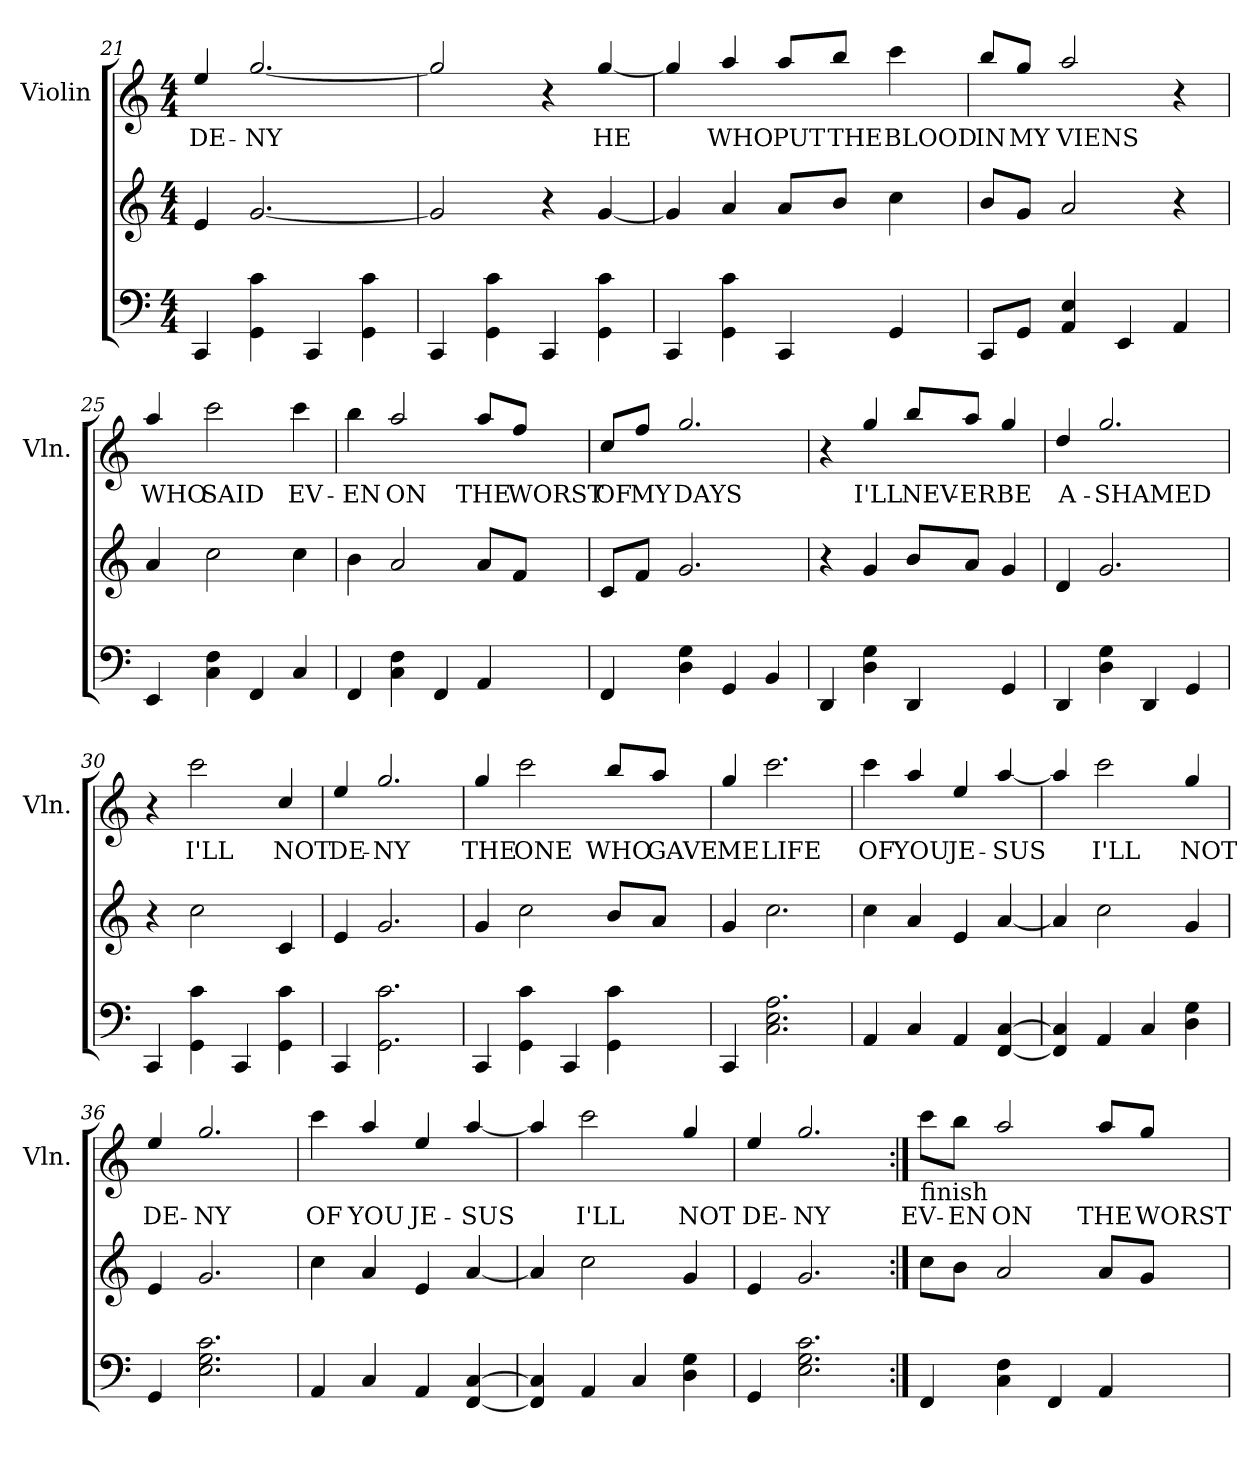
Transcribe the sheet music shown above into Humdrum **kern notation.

**kern	**kern	**kern	**text
*part2	*part2	*part1	*part1
*staff3	*staff2	*staff1	*staff1
*	*	*I"Violin	*
*	*	*I'Vln.	*
*clefF4	*clefG2	*clefG2	*
*k[]	*k[]	*k[]	*
*M4/4	*M4/4	*M4/4	*
=21	=21	=21	=21
!	!	!	!LO:LY:b
4CC/	4e/	4ee/	DE-
!	!	!	!LO:LY:b
4GG\ 4c\	[2.g/	[2.gg/	-NY
4CC/	.	.	.
4GG\ 4c\	.	.	.
!!LO:LB:g=z
=22	=22	=22	=22
4CC/	2g/]	2gg/]	.
4GG\ 4c\	.	.	.
4CC/	4r	4r	.
!	!	!	!LO:LY:b
4GG\ 4c\	[4g/	[4gg/	HE
=23	=23	=23	=23
4CC/	4g/]	4gg/]	.
!	!	!	!LO:LY:b
4GG\ 4c\	4a/	4aa/	WHO
!	!	!	!LO:LY:b
4CC/	8a/L	8aa/L	PUT
!	!	!	!LO:LY:b
.	8b/J	8bb/J	THE
!	!	!	!LO:LY:b
4GG/	4cc\	4ccc\	BLOOD
=24	=24	=24	=24
!	!	!	!LO:LY:b
8CC/L	8b/L	8bb/L	IN
!	!	!	!LO:LY:b
8GG/J	8g/J	8gg/J	MY
!	!	!	!LO:LY:b
4AA/ 4E/	2a/	2aa/	VIENS
4EE/	.	.	.
4AA/	4r	4r	.
=25	=25	=25	=25
!	!	!	!LO:LY:b
4EE/	4a/	4aa/	WHO
!	!	!	!LO:LY:b
4C\ 4F\	2cc\	2ccc\	SAID
4FF/	.	.	.
!	!	!	!LO:LY:b
4C/	4cc\	4ccc\	EV-
!!LO:PB:g=z
=26	=26	=26	=26
!	!	!	!LO:LY:b
4FF/	4b\	4bb\	-EN
!	!	!	!LO:LY:b
4C\ 4F\	2a/	2aa/	ON
4FF/	.	.	.
!	!	!	!LO:LY:b
4AA/	8a/L	8aa/L	THE
!	!	!	!LO:LY:b
.	8f/J	8ff/J	WORST
=27	=27	=27	=27
!	!	!	!LO:LY:b
4FF/	8c/L	8cc/L	OF
!	!	!	!LO:LY:b
.	8f/J	8ff/J	MY
!	!	!	!LO:LY:b
4D\ 4G\	2.g/	2.gg/	DAYS
4GG/	.	.	.
4BB/	.	.	.
=28	=28	=28	=28
4DD/	4r	4r	.
!	!	!	!LO:LY:b
4D\ 4G\	4g/	4gg/	I'LL
!	!	!	!LO:LY:b
4DD/	8b/L	8bb/L	NEV-
!	!	!	!LO:LY:b
.	8a/J	8aa/J	-ER
!	!	!	!LO:LY:b
4GG/	4g/	4gg/	BE
=29	=29	=29	=29
!	!	!	!LO:LY:b
4DD/	4d/	4dd/	A-
!	!	!	!LO:LY:b
4D\ 4G\	2.g/	2.gg/	-SHAMED
4DD/	.	.	.
4GG/	.	.	.
!!LO:LB:g=z
=30	=30	=30	=30
4CC/	4r	4r	.
!	!	!	!LO:LY:b
4GG\ 4c\	2cc\	2ccc\	I'LL
4CC/	.	.	.
!	!	!	!LO:LY:b
4GG\ 4c\	4c/	4cc/	NOT
=31	=31	=31	=31
!	!	!	!LO:LY:b
4CC/	4e/	4ee/	DE-
!	!	!	!LO:LY:b
2.GG\ 2.c\	2.g/	2.gg/	-NY
=32	=32	=32	=32
!	!	!	!LO:LY:b
4CC/	4g/	4gg/	THE
!	!	!	!LO:LY:b
4GG\ 4c\	2cc\	2ccc\	ONE
4CC/	.	.	.
!	!	!	!LO:LY:b
4GG\ 4c\	8b/L	8bb/L	WHO
!	!	!	!LO:LY:b
.	8a/J	8aa/J	GAVE
=33	=33	=33	=33
!	!	!	!LO:LY:b
4CC/	4g/	4gg/	ME
!	!	!	!LO:LY:b
2.C\ 2.E\ 2.A\	2.cc\	2.ccc\	LIFE
=34	=34	=34	=34
!	!	!	!LO:LY:b
4AA/	4cc\	4ccc\	OF
!	!	!	!LO:LY:b
4C/	4a/	4aa/	YOU
!	!	!	!LO:LY:b
4AA/	4e/	4ee/	JE-
!	!	!	!LO:LY:b
[4FF/ [4C/	[4a/	[4aa/	-SUS
!!LO:LB:g=z
=35	=35	=35	=35
4FF/] 4C/]	4a/]	4aa/]	.
!	!	!	!LO:LY:b
4AA/	2cc\	2ccc\	I'LL
4C/	.	.	.
!	!	!	!LO:LY:b
4D\ 4G\	4g/	4gg/	NOT
=36	=36	=36	=36
!	!	!	!LO:LY:b
4GG/	4e/	4ee/	DE-
!	!	!	!LO:LY:b
2.E\ 2.G\ 2.c\	2.g/	2.gg/	-NY
=37	=37	=37	=37
!	!	!	!LO:LY:b
4AA/	4cc\	4ccc\	OF
!	!	!	!LO:LY:b
4C/	4a/	4aa/	YOU
!	!	!	!LO:LY:b
4AA/	4e/	4ee/	JE-
!	!	!	!LO:LY:b
[4FF/ [4C/	[4a/	[4aa/	-SUS
=38	=38	=38	=38
4FF/] 4C/]	4a/]	4aa/]	.
!	!	!	!LO:LY:b
4AA/	2cc\	2ccc\	I'LL
4C/	.	.	.
!	!	!	!LO:LY:b
4D\ 4G\	4g/	4gg/	NOT
=39	=39	=39	=39
!	!	!	!LO:LY:b
4GG/	4e/	4ee/	DE-
!	!	!	!LO:LY:b
2.E\ 2.G\ 2.c\	2.g/	2.gg/	-NY
!!LO:PB:g=z
=40:|!	=40:|!	=40:|!	=40:|!
!	!	!LO:TX:b:t=finish	!
!	!	!	!LO:LY:b
4FF/	8cc\L	8ccc\L	EV-
!	!	!	!LO:LY:b
.	8b\J	8bb\J	-EN
!	!	!	!LO:LY:b
4C\ 4F\	2a/	2aa/	ON
4FF/	.	.	.
!	!	!	!LO:LY:b
4AA/	8a/L	8aa/L	THE
!	!	!	!LO:LY:b
.	8g/J	8gg/J	WORST
=	=	=	=
*-	*-	*-	*-
